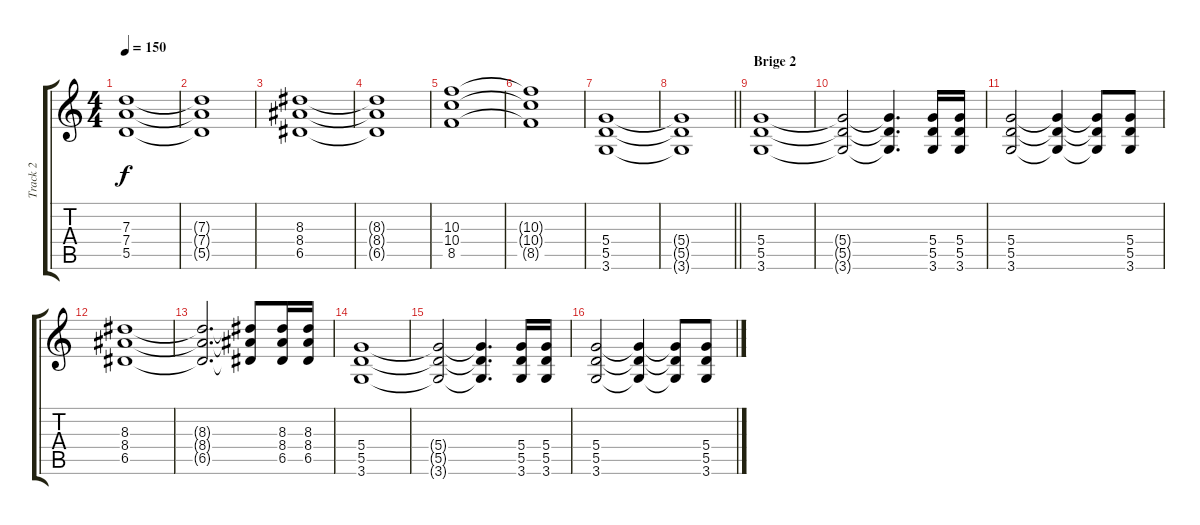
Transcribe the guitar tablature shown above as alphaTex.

\track ("Track 2" "Track 2") {instrument distortionguitar}
\staff {score tabs}
\tuning (E4 B3 G3 D3 A2 E2) {hide}
\ts (4 4)
\tempo 150
\clef g2
\ks c
(7.3 7.4 5.5).1{dy f} |
(7.3{t} 7.4{t} 5.5{t}).1 |
(8.3 8.4 6.5).1 |
(8.3{t} 8.4{t} 6.5{t}).1 |
(10.3 10.4 8.5).1 |
(10.3{t} 10.4{t} 8.5{t}).1 |
(5.4 5.5 3.6).1 |
\barLineRight lightlight
(5.4{t} 5.5{t} 3.6{t}).1 |
\section ("" "Brige 2")
(5.4 5.5 3.6).1 |
(5.4{t} 5.5{t} 3.6{t}).2 (5.4{t} 5.5{t} 3.6{t}).4{d} (5.4 5.5 3.6).16 (5.4 5.5 3.6).16 |
(5.4 5.5 3.6).2 (5.4{t} 5.5{t} 3.6{t}).4 (5.4{t} 5.5{t} 3.6{t}).8 (5.4 5.5 3.6).8 |
(8.3 8.4 6.5).1 |
(8.3{t} 8.4{t} 6.5{t}).2{d} (8.3{t} 8.4{t} 6.5{t}).8 (8.3 8.4 6.5).16 (8.3 8.4 6.5).16 |
(5.4 5.5 3.6).1 |
(5.4{t} 5.5{t} 3.6{t}).2 (5.4{t} 5.5{t} 3.6{t}).4{d} (5.4 5.5 3.6).16 (5.4 5.5 3.6).16 |
(5.4 5.5 3.6).2 (5.4{t} 5.5{t} 3.6{t}).4 (5.4{t} 5.5{t} 3.6{t}).8 (5.4 5.5 3.6).8
